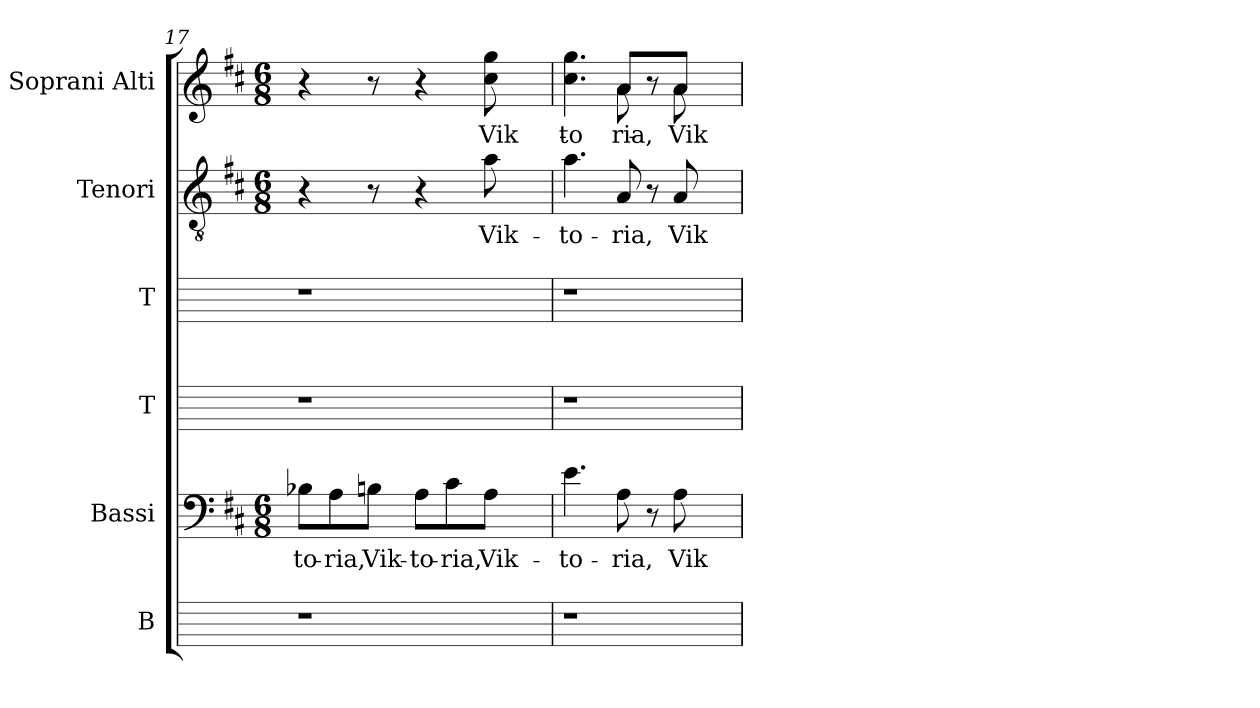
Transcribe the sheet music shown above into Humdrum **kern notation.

**kern	**kern	**text	**kern	**kern	**kern	**text	**kern	**text
*part6	*part5	*part5	*part4	*part3	*part2	*part2	*part1	*part1
*staff6	*staff5	*staff5	*staff4	*staff3	*staff2	*staff2	*staff1	*staff1
*I"B	*I"Bassi	*	*I"T	*I"T	*I"Tenori	*	*I"Soprani  Alti	*
*I'B	*I'B	*	*I'T	*I'T	*I'T	*	*I'S  A	*
*	*clefF4	*	*	*	*clefGv2	*	*clefG2	*
*	*k[f#c#]	*	*	*	*k[f#c#]	*	*k[f#c#]	*
*	*D:	*	*	*	*D:	*	*D:	*
*	*M6/8	*	*	*	*M6/8	*	*M6/8	*
=17	=17	=17	=17	=17	=17	=17	=17	=17
!	!	!LO:LY:b	!	!	!	!	!	!
1r	8B-X\L	-to-	1r	1r	4r	.	4r	.
!	!	!LO:LY:b:rj	!	!	!	!	!	!
.	8A\	-ria,	.	.	.	.	.	.
!	!	!LO:LY:b	!	!	!	!	!	!
.	8Bn\J	Vik-	.	.	8r	.	8r	.
!	!	!LO:LY:b:cj	!	!	!	!	!	!
.	8A\L	-to-	.	.	4r	.	4r	.
!	!	!LO:LY:b:rj	!	!	!	!	!	!
.	8c#\	-ria,	.	.	.	.	.	.
!	!	!LO:LY:b:cj	!	!	!	!LO:LY:b:cj	!	!LO:LY:b:cj
.	8A\J	Vik-	.	.	8a\	Vik-	8gg\ 8cc#\	Vik-
.	4ryy	.	.	.	4ryy	.	4ryy	.
=18	=18	=18	=18	=18	=18	=18	=18	=18
!	!	!LO:LY:b	!	!	!	!LO:LY:b	!	!LO:LY:b
*	*	*	*	*	*	*	*^	*
1r	4.e\	-to-	1r	1r	4.a\	-to-	4.ryy	4.gg\ 4.cc#\	-to-
!	!	!LO:LY:b:rj	!	!	!	!LO:LY:b:rj	!	!	!LO:LY:b:rj
.	8A\	-ria,	.	.	8A/	-ria,	8a/L	8a\	-ria,
.	8r	.	.	.	8r	.	8ryy	8r	.
!	!	!LO:LY:b:cj	!	!	!	!LO:LY:b:cj	!	!	!LO:LY:b:cj
.	8A\	Vik-	.	.	8A/	Vik-	8a/J	8a\	Vik-
.	4ryy	.	.	.	4ryy	.	4ryy	4ryy	.
*	*	*	*	*	*	*	*v	*v	*
=	=	=	=	=	=	=	=	=
*-	*-	*-	*-	*-	*-	*-	*-	*-
